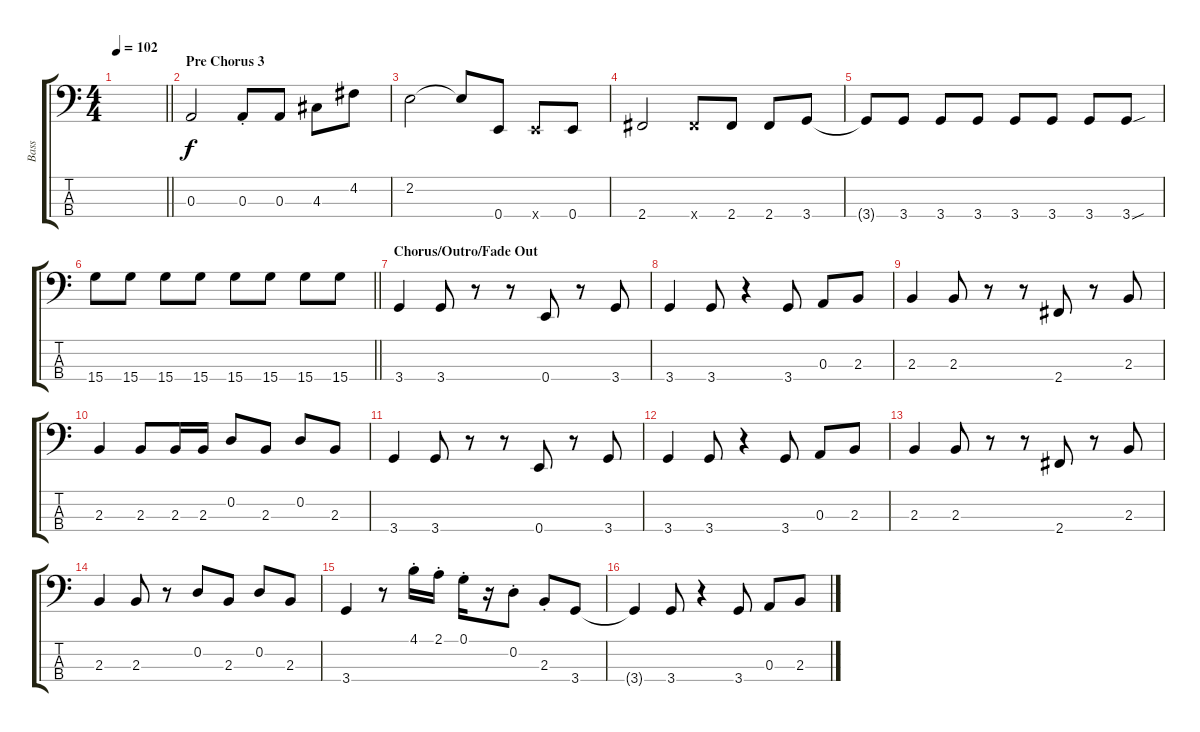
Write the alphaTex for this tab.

\track ("Bass" "Bass") {instrument electricbasspick}
\staff {score tabs}
\tuning (G2 D2 A1 E1) {hide}
\ts (4 4)
\tempo 102
\clef f4
\barLineRight lightlight
\ks c
|
\section ("" "Pre Chorus 3")
0.3.2 0.3{st}.8 0.3.8 4.3.8 4.2.8 |
2.2.2 2.2{t}.8 0.4.8 0.4{x}.8 0.4.8 |
2.4.2 2.4{x}.8 2.4.8 2.4.8 3.4.8 |
3.4{t}.8 3.4.8 3.4.8 3.4.8 3.4.8 3.4.8 3.4.8 3.4{sou}.8 |
\barLineRight lightlight
15.4.8 15.4.8 15.4.8 15.4.8 15.4.8 15.4.8 15.4.8 15.4.8 |
\section ("" "Chorus/Outro/Fade Out")
3.4.4 3.4.8 r.8 r.8 0.4.8 r.8 3.4.8 |
3.4.4 3.4.8 r.4 3.4.8 0.3.8 2.3.8 |
2.3.4 2.3.8 r.8 r.8 2.4.8 r.8 2.3.8 |
2.3.4 2.3.8 2.3.16 2.3.16 0.2.8 2.3.8 0.2.8 2.3.8 |
3.4.4 3.4.8 r.8 r.8 0.4.8 r.8 3.4.8 |
3.4.4 3.4.8 r.4 3.4.8 0.3.8 2.3.8 |
2.3.4 2.3.8 r.8 r.8 2.4.8 r.8 2.3.8 |
2.3.4 2.3.8 r.8 0.2.8 2.3.8 0.2.8 2.3.8 |
3.4.4 r.8 4.1{st}.16 2.1{st}.16 0.1{st}.16 r.16 0.2{st}.8 2.3{st}.8 3.4.8 |
3.4{t}.4 3.4.8 r.4 3.4.8 0.3.8 2.3.8
